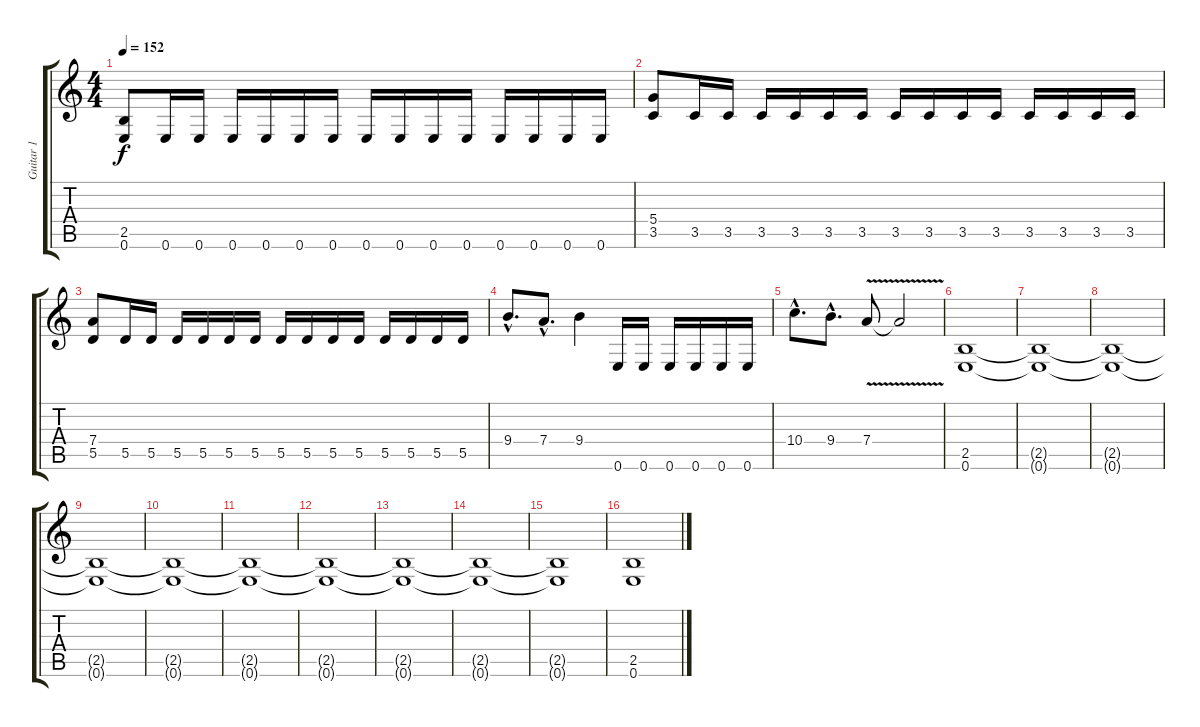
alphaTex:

\track ("Guitar 1" "Guitar 1") {instrument distortionguitar}
\staff {score tabs}
\tuning (E4 B3 G3 D3 A2 E2) {hide}
\ts (4 4)
\tempo 152
\clef g2
\ks c
(2.5 0.6).8{dy f} 0.6.16 0.6.16 0.6.16 0.6.16 0.6.16 0.6.16 0.6.16 0.6.16 0.6.16 0.6.16 0.6.16 0.6.16 0.6.16 0.6.16 |
(5.4 3.5).8 3.5.16 3.5.16 3.5.16 3.5.16 3.5.16 3.5.16 3.5.16 3.5.16 3.5.16 3.5.16 3.5.16 3.5.16 3.5.16 3.5.16 |
(7.4 5.5).8 5.5.16 5.5.16 5.5.16 5.5.16 5.5.16 5.5.16 5.5.16 5.5.16 5.5.16 5.5.16 5.5.16 5.5.16 5.5.16 5.5.16 |
9.4{hac}.8{d} 7.4{hac}.8{d} 9.4.4 0.6.16 0.6.16 0.6.16 0.6.16 0.6.16 0.6.16 |
10.4{hac}.8{d} 9.4{hac}.8{d} 7.4{v}.8 7.4{t}.2 |
(2.5 0.6).1 |
(2.5{t} 0.6{t}).1 |
(2.5{t} 0.6{t}).1 |
(2.5{t} 0.6{t}).1 |
(2.5{t} 0.6{t}).1 |
(2.5{t} 0.6{t}).1 |
(2.5{t} 0.6{t}).1 |
(2.5{t} 0.6{t}).1 |
(2.5{t} 0.6{t}).1 |
(2.5{t} 0.6{t}).1 |
(2.5 0.6).1
